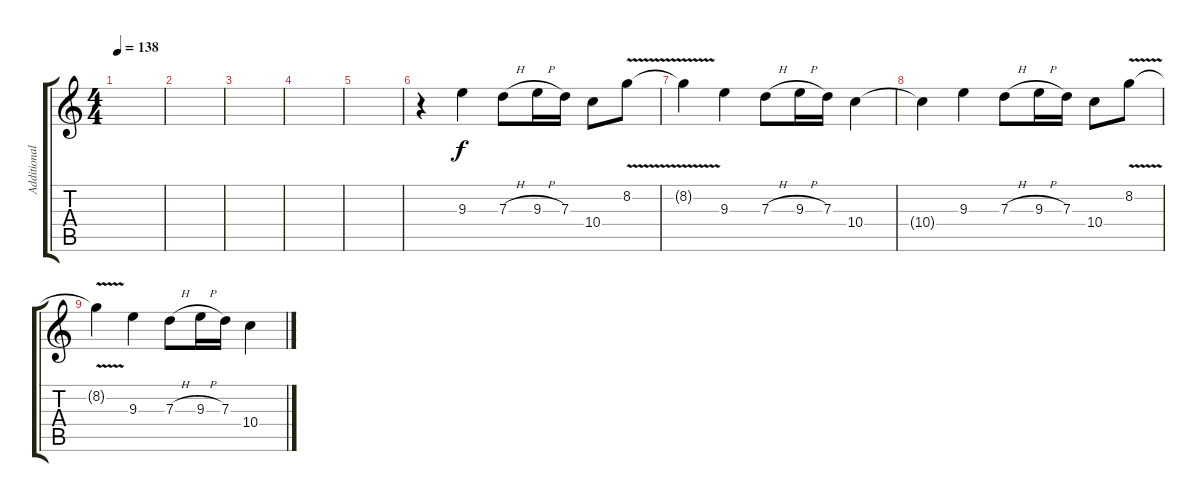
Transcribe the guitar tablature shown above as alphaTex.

\track ("Additional Guitar" "Additional") {instrument overdrivenguitar}
\staff {score tabs}
\tuning (E4 B3 G3 D3 A2 E2) {hide}
\ts (4 4)
\tempo 138
\clef g2
\ks c
|
|
|
|
|
r.4 9.3.4 7.3{h}.8 9.3{h}.16 7.3.16 10.4.8 8.2{v}.8 |
8.2{t}.4 9.3.4 7.3{h}.8 9.3{h}.16 7.3.16 10.4.4 |
10.4{t}.4 9.3.4 7.3{h}.8 9.3{h}.16 7.3.16 10.4.8 8.2{v}.8 |
8.2{t}.4 9.3.4 7.3{h}.8 9.3{h}.16 7.3.16 10.4.4
